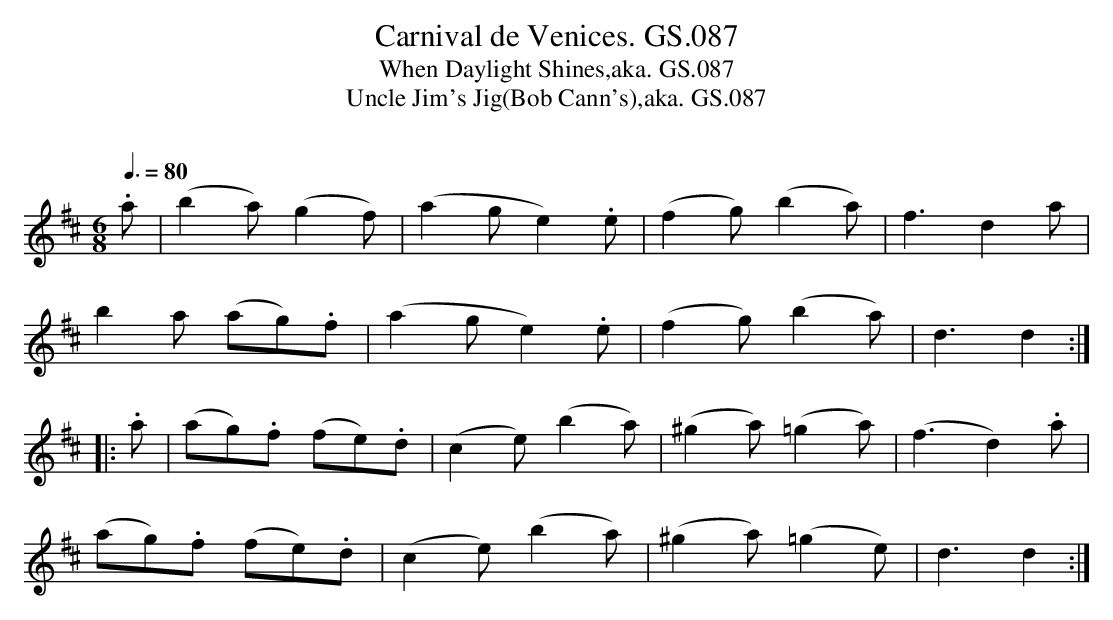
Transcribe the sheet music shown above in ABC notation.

X:1
T:Carnival de Venices. GS.087
T:When Daylight Shines,aka. GS.087
T:Uncle Jim's Jig(Bob Cann's),aka. GS.087
M:6/8
L:1/8
Q:3/8=80
O:
K:D major
.a | (b2a)(g2f) | (a2ge2).e | (f2g) (b2a) | f3 d2 a |
b2 a (ag).f | (a2ge2).e | (f2g)(b2a) | d3 d2 :|
|: .a | (ag).f (fe).d |(c2e) (b2a) | (^g2a)(=g2a) | (f3 d2) .a |
(ag).f (fe).d | (c2e) (b2a) |(^g2a) (=g2e) | d3d2:|
